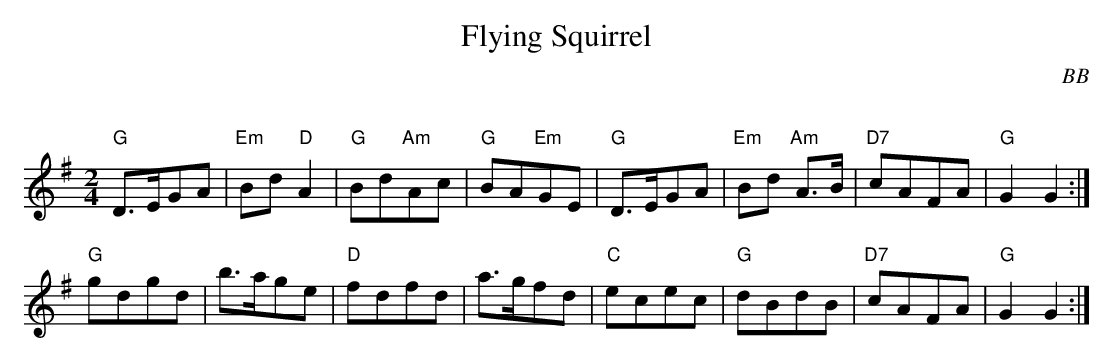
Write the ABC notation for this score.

X:1
T: Flying Squirrel
C: BB
Q: 300
M: 2/4
L: 1/8
K: G
"G"D>EGA |"Em"Bd "D"A2|"G"Bd"Am"Ac |"G"BA"Em"GE|"G"D>EGA |"Em"Bd "Am"A>B|\
"D7"cAFA |"G"G2 G2 :|
"G"gdgd| b>age|"D"fdfd|a>gfd|"C"ecec| "G"dBdB|"D7"cAFA|"G"G2 G2 :|
